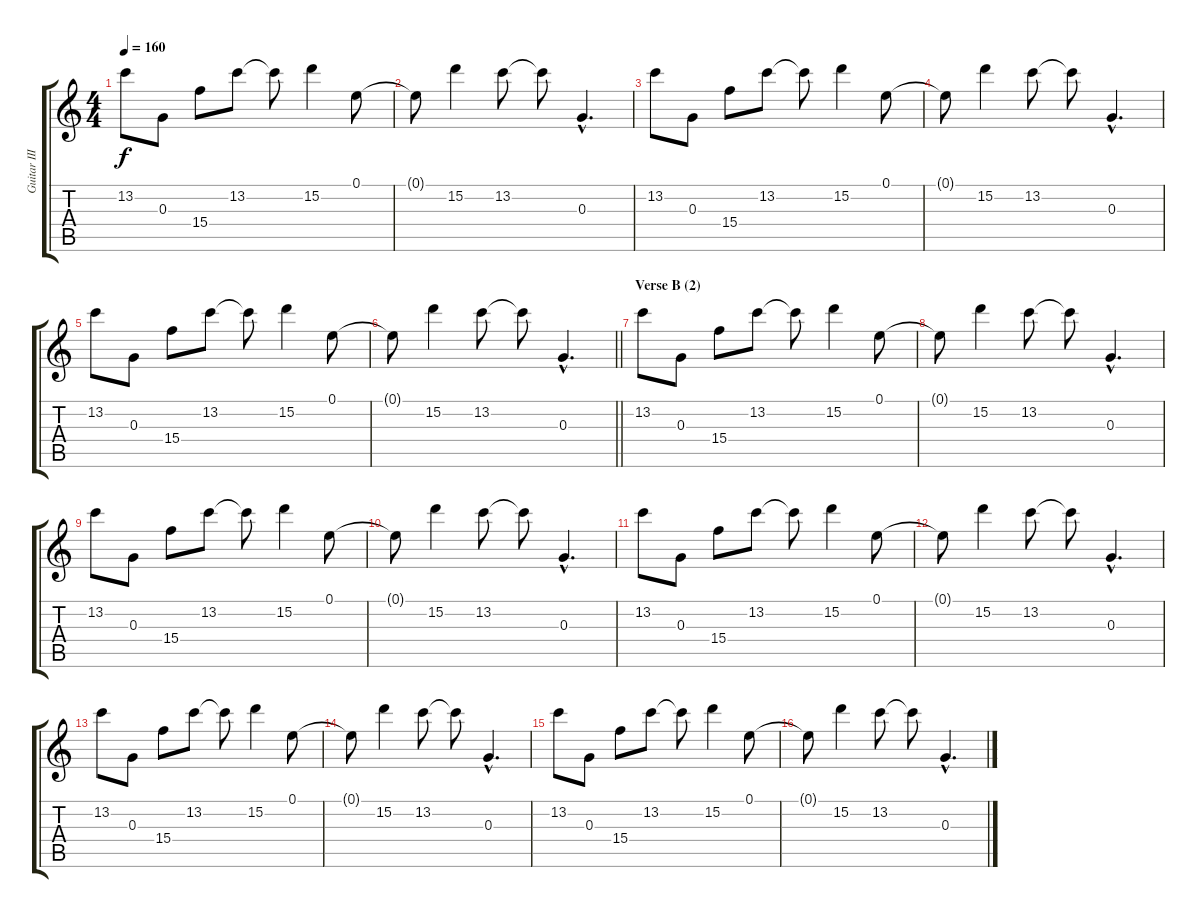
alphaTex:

\track ("Guitar III (Jun)" "Guitar III") {instrument electricguitarjazz}
\staff {score tabs}
\tuning (E4 B3 G3 D3 A2 E2) {hide}
\ts (4 4)
\tempo 160
\clef g2
\ks c
13.2.8{dy f} 0.3.8 15.4.8 13.2.8 13.2{t}.8 15.2.4 0.1.8 |
0.1{t}.8 15.2.4 13.2.8 13.2{t}.8 0.3{hac}.4{d} |
13.2.8 0.3.8 15.4.8 13.2.8 13.2{t}.8 15.2.4 0.1.8 |
0.1{t}.8 15.2.4 13.2.8 13.2{t}.8 0.3{hac}.4{d} |
13.2.8 0.3.8 15.4.8 13.2.8 13.2{t}.8 15.2.4 0.1.8 |
\barLineRight lightlight
0.1{t}.8 15.2.4 13.2.8 13.2{t}.8 0.3{hac}.4{d} |
\section ("" "Verse B (2)")
13.2.8 0.3.8 15.4.8 13.2.8 13.2{t}.8 15.2.4 0.1.8 |
0.1{t}.8 15.2.4 13.2.8 13.2{t}.8 0.3{hac}.4{d} |
13.2.8 0.3.8 15.4.8 13.2.8 13.2{t}.8 15.2.4 0.1.8 |
0.1{t}.8 15.2.4 13.2.8 13.2{t}.8 0.3{hac}.4{d} |
13.2.8 0.3.8 15.4.8 13.2.8 13.2{t}.8 15.2.4 0.1.8 |
0.1{t}.8 15.2.4 13.2.8 13.2{t}.8 0.3{hac}.4{d} |
13.2.8 0.3.8 15.4.8 13.2.8 13.2{t}.8 15.2.4 0.1.8 |
0.1{t}.8 15.2.4 13.2.8 13.2{t}.8 0.3{hac}.4{d} |
13.2.8 0.3.8 15.4.8 13.2.8 13.2{t}.8 15.2.4 0.1.8 |
0.1{t}.8 15.2.4 13.2.8 13.2{t}.8 0.3{hac}.4{d}
